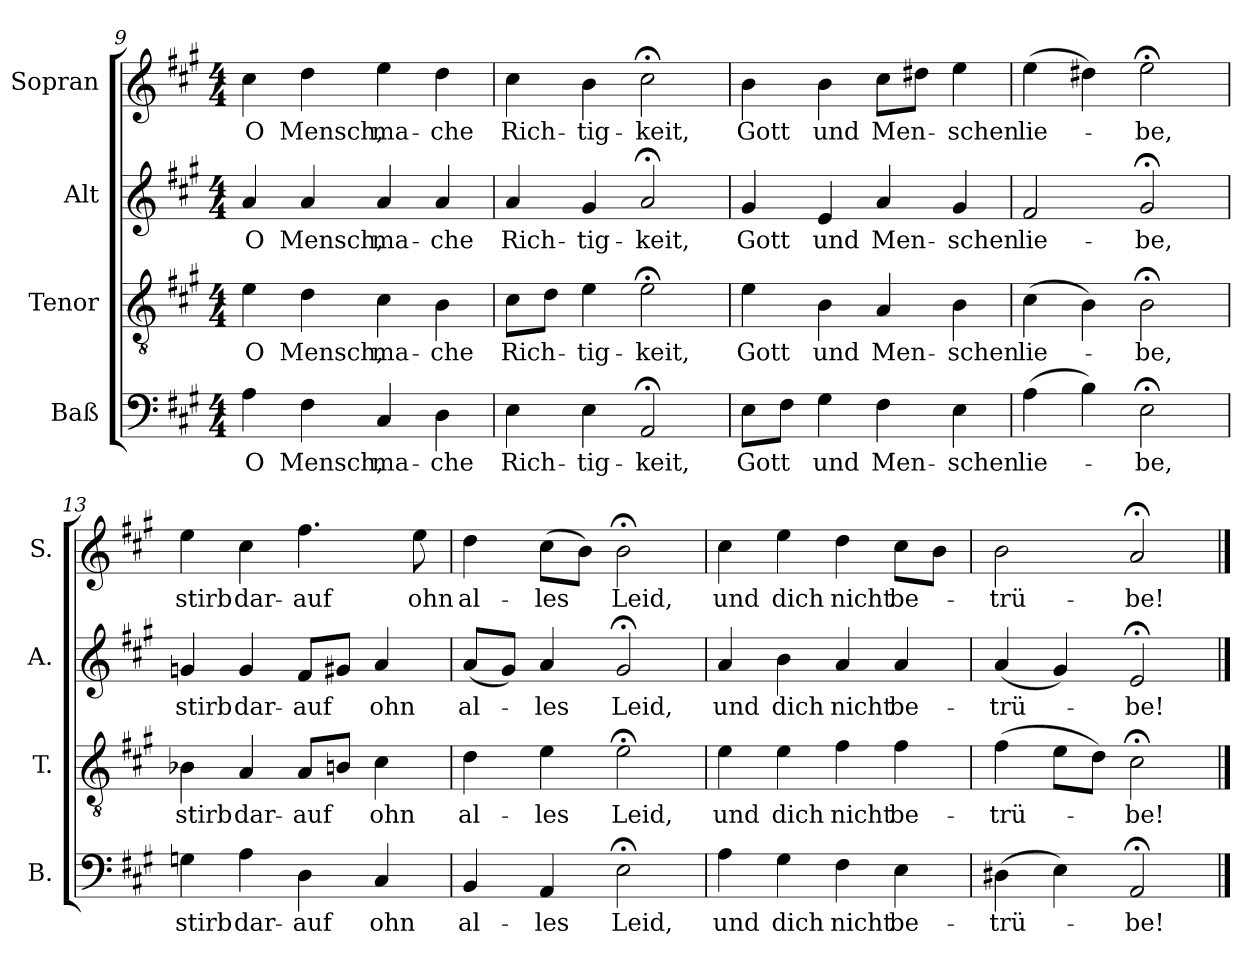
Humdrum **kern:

**kern	**text	**kern	**text	**kern	**text	**kern	**text
*part4	*part4	*part3	*part3	*part2	*part2	*part1	*part1
*staff4	*staff4	*staff3	*staff3	*staff2	*staff2	*staff1	*staff1
*I"Baß	*	*I"Tenor	*	*I"Alt	*	*I"Sopran	*
*I'B.	*	*I'T.	*	*I'A.	*	*I'S.	*
*clefF4	*	*clefGv2	*	*clefG2	*	*clefG2	*
*k[f#c#g#]	*	*k[f#c#g#]	*	*k[f#c#g#]	*	*k[f#c#g#]	*
*A:	*	*A:	*	*A:	*	*A:	*
*M4/4	*	*M4/4	*	*M4/4	*	*M4/4	*
=9	=9	=9	=9	=9	=9	=9	=9
!	!LO:LY:b	!	!LO:LY:b	!	!LO:LY:b	!	!LO:LY:b
4A\	O	4e\	O	4a/	O	4cc#\	O
!	!LO:LY:b	!	!LO:LY:b	!	!LO:LY:b	!	!LO:LY:b
4F#\	Mensch,	4d\	Mensch,	4a/	Mensch,	4dd\	Mensch,
!	!LO:LY:b	!	!LO:LY:b	!	!LO:LY:b	!	!LO:LY:b
4C#/	ma-	4c#\	ma-	4a/	ma-	4ee\	ma-
!	!LO:LY:b	!	!LO:LY:b	!	!LO:LY:b	!	!LO:LY:b
4D\	-che	4B\	-che	4a/	-che	4dd\	-che
!!LO:PB:g=z
=10	=10	=10	=10	=10	=10	=10	=10
!	!LO:LY:b	!	!LO:LY:b	!	!LO:LY:b	!	!LO:LY:b
4E\	Rich-	8c#\L	Rich-	4a/	Rich-	4cc#\	Rich-
.	.	8d\J	.	.	.	.	.
!	!LO:LY:b	!	!LO:LY:b	!	!LO:LY:b	!	!LO:LY:b
4E\	-tig-	4e\	-tig-	4g#/	-tig-	4b\	-tig-
!	!LO:LY:b	!	!LO:LY:b	!	!LO:LY:b	!	!LO:LY:b
2AA;</	-keit,	2e;<\	-keit,	2a;</	-keit,	2cc#;<\	-keit,
=11	=11	=11	=11	=11	=11	=11	=11
!	!LO:LY:b	!	!LO:LY:b	!	!LO:LY:b	!	!LO:LY:b
8E\L	Gott	4e\	Gott	4g#/	Gott	4b\	Gott
8F#\J	.	.	.	.	.	.	.
!	!LO:LY:b	!	!LO:LY:b	!	!LO:LY:b	!	!LO:LY:b
4G#\	und	4B\	und	4e/	und	4b\	und
!	!LO:LY:b	!	!LO:LY:b	!	!LO:LY:b	!	!LO:LY:b
4F#\	Men-	4A/	Men-	4a/	Men-	8cc#\L	Men-
.	.	.	.	.	.	8dd#X\J	.
!	!LO:LY:b	!	!LO:LY:b	!	!LO:LY:b	!	!LO:LY:b
4E\	-schen	4B\	-schen	4g#/	-schen	4ee\	-schen
=12	=12	=12	=12	=12	=12	=12	=12
!	!LO:LY:b	!	!LO:LY:b	!	!LO:LY:b	!	!LO:LY:b
(>4A\	lie-	(>4c#\	lie-	2f#/	lie-	(>4ee\	lie-
4B\)	.	4B\)	.	.	.	4dd#X\)	.
!	!LO:LY:b	!	!LO:LY:b	!	!LO:LY:b	!	!LO:LY:b
2E;<\	-be,	2B;<\	-be,	2g#;</	-be,	2ee;<\	-be,
=13	=13	=13	=13	=13	=13	=13	=13
!	!LO:LY:b	!	!LO:LY:b	!	!LO:LY:b	!	!LO:LY:b
4Gn\	stirb	4B-X\	stirb	4gn/	stirb	4ee\	stirb
!	!LO:LY:b	!	!LO:LY:b	!	!LO:LY:b	!	!LO:LY:b
4A\	dar-	4A/	dar-	4g/	dar-	4cc#\	dar-
!	!LO:LY:b	!	!LO:LY:b	!	!LO:LY:b	!	!LO:LY:b
4D\	-auf	8A/L	-auf	8f#/L	-auf	4.ff#\	-auf
.	.	8Bn/J	.	8g#X/J	.	.	.
!	!LO:LY:b	!	!LO:LY:b	!	!LO:LY:b	!	!
4C#/	ohn	4c#\	ohn	4a/	ohn	.	.
!	!	!	!	!	!	!	!LO:LY:b
.	.	.	.	.	.	8ee\	ohn
=14	=14	=14	=14	=14	=14	=14	=14
!	!LO:LY:b	!	!LO:LY:b	!	!LO:LY:b	!	!LO:LY:b
4BB/	al-	4d\	al-	(<8a/L	al-	4dd\	al-
.	.	.	.	8g#/J)	.	.	.
!	!LO:LY:b	!	!LO:LY:b	!	!LO:LY:b	!	!LO:LY:b
4AA/	-les	4e\	-les	4a/	-les	(>8cc#\L	-les
.	.	.	.	.	.	8b\J)	.
!	!LO:LY:b	!	!LO:LY:b	!	!LO:LY:b	!	!LO:LY:b
2E;<\	Leid,	2e;<\	Leid,	2g#;</	Leid,	2b;<\	Leid,
!!LO:LB:g=z
=15	=15	=15	=15	=15	=15	=15	=15
!	!LO:LY:b	!	!LO:LY:b	!	!LO:LY:b	!	!LO:LY:b
4A\	und	4e\	und	4a/	und	4cc#\	und
!	!LO:LY:b	!	!LO:LY:b	!	!LO:LY:b	!	!LO:LY:b
4G#\	dich	4e\	dich	4b\	dich	4ee\	dich
!	!LO:LY:b	!	!LO:LY:b	!	!LO:LY:b	!	!LO:LY:b
4F#\	nicht	4f#\	nicht	4a/	nicht	4dd\	nicht
!	!LO:LY:b	!	!LO:LY:b	!	!LO:LY:b	!	!LO:LY:b
4E\	be-	4f#\	be-	4a/	be-	8cc#\L	be-
.	.	.	.	.	.	8b\J	.
=16	=16	=16	=16	=16	=16	=16	=16
!	!LO:LY:b	!	!LO:LY:b	!	!LO:LY:b	!	!LO:LY:b
(>4D#X\	-trü-	(>4f#\	-trü-	(<4a/	-trü-	2b\	-trü-
4E\)	.	8e\L	.	4g#/)	.	.	.
.	.	8d\J)	.	.	.	.	.
!	!LO:LY:b	!	!LO:LY:b	!	!LO:LY:b	!	!LO:LY:b
2AA;</	-be!	2c#;<\	-be!	2e;</	-be!	2a;</	-be!
==	==	==	==	==	==	==	==
*-	*-	*-	*-	*-	*-	*-	*-
